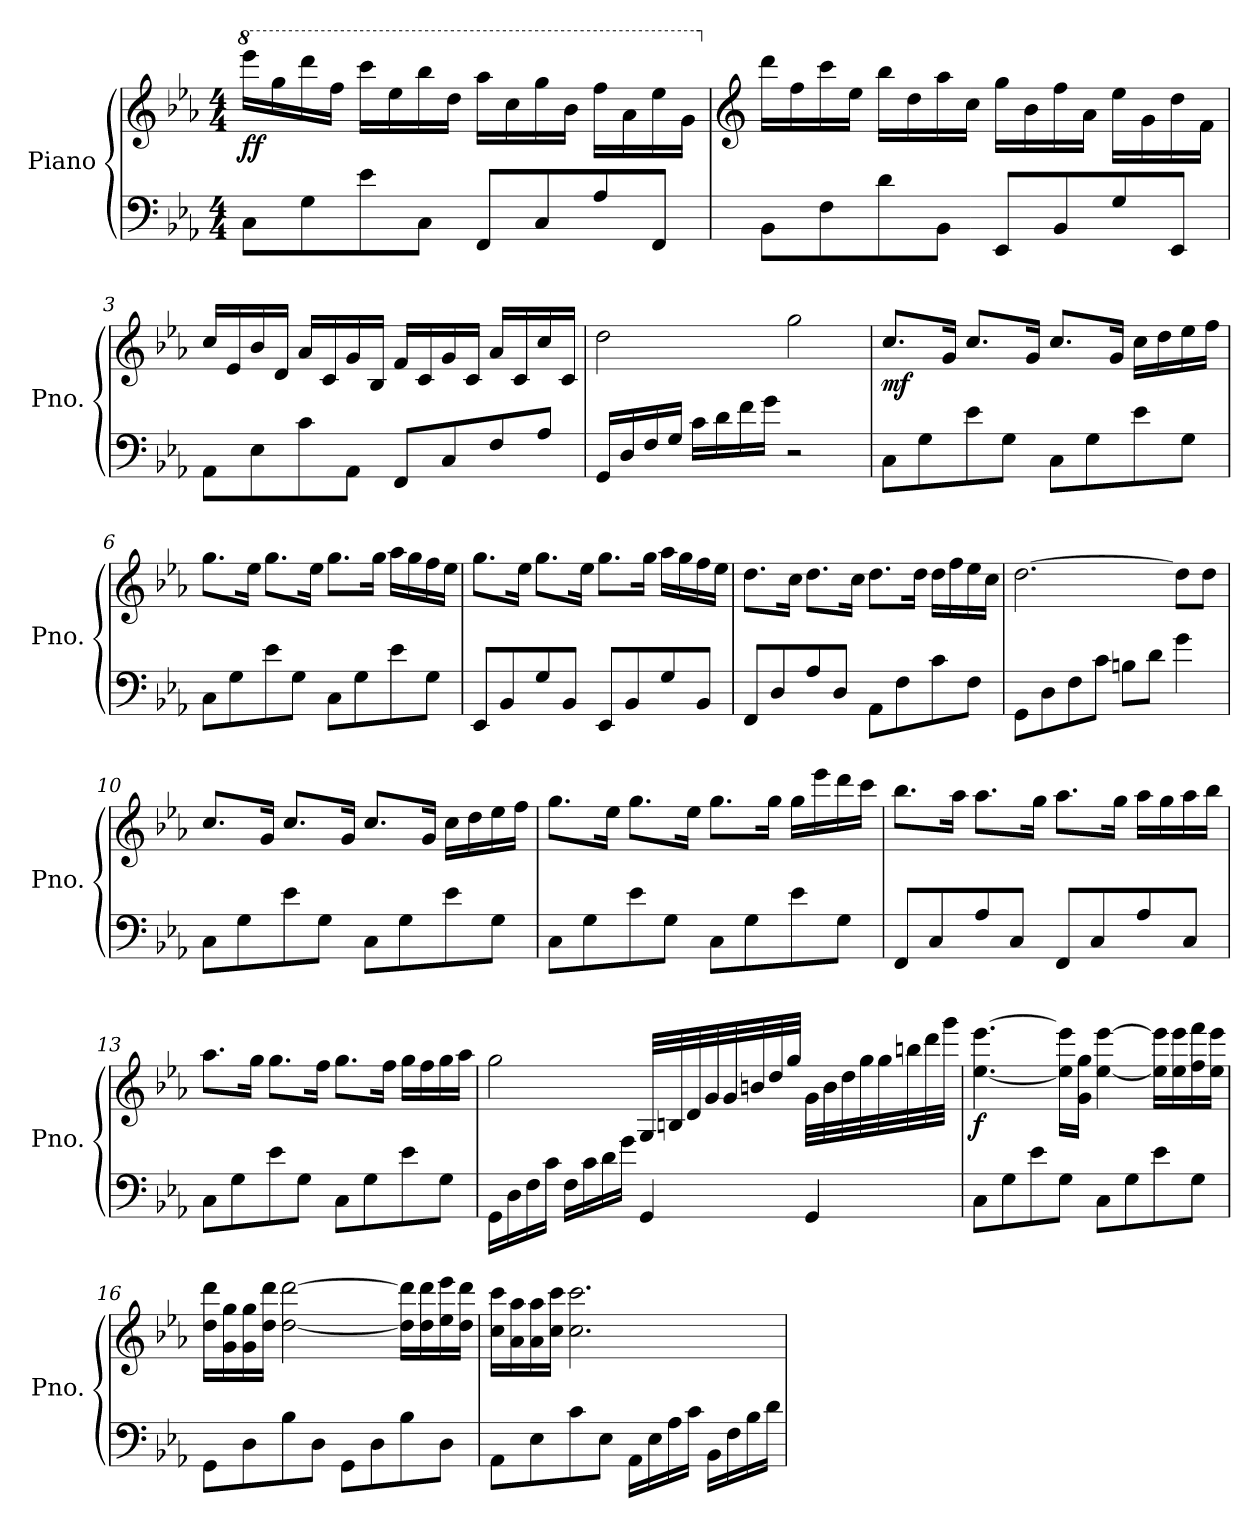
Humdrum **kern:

**kern	**kern	**dynam
*part1	*part1	*part1
*staff2	*staff1	*staff1/2
*I"Piano	*	*
*I'Pno.	*	*
*clefF4	*clefG2	*
*k[b-e-a-]	*k[b-e-a-]	*
*M4/4	*M4/4	*
*MM65	*MM65	*
*	*8va	*
=1	=1	=1
!	!	!LO:DY:b
8C\L	16eeee-\LL	ff
.	16ggg\	.
8G\	16dddd\	.
.	16fff\JJ	.
8e-\	16cccc\LL	.
.	16eee-\	.
8C\J	16bbb-\	.
.	16ddd\JJ	.
8FF/L	16aaa-\LL	.
.	16ccc\	.
8C/	16ggg\	.
.	16bb-\JJ	.
8A-/	16fff\LL	.
.	16aa-\	.
8FF/J	16eee-\	.
.	16gg\JJ	.
=2	=2	=2
*	*clefG2	*
*	*X8va	*
8BB-\L	16ddd\LL	.
.	16ff\	.
8F\	16ccc\	.
.	16ee-\JJ	.
8d\	16bb-\LL	.
.	16dd\	.
8BB-\J	16aa-\	.
.	16cc\JJ	.
8EE-/L	16gg\LL	.
.	16b-\	.
8BB-/	16ff\	.
.	16a-\JJ	.
8G/	16ee-\LL	.
.	16g\	.
8EE-/J	16dd\	.
.	16f\JJ	.
!!LO:LB:g=z
=3	=3	=3
8AA-\L	16cc/LL	.
.	16e-/	.
8E-\	16b-/	.
.	16d/JJ	.
8c\	16a-/LL	.
.	16c/	.
8AA-\J	16g/	.
.	16B-/JJ	.
8FF/L	16f/LL	.
.	16c/	.
8C/	16g/	.
.	16c/JJ	.
8F/	16a-/LL	.
.	16c/	.
8A-/J	16cc/	.
.	16c/JJ	.
=4	=4	=4
16GG/LL	2dd\	.
16D/	.	.
16F/	.	.
16G/JJ	.	.
16c\LL	.	.
16d\	.	.
16f\	.	.
16g\JJ	.	.
2r	2gg\	.
=5	=5	=5
!	!	!LO:DY:b
8C\L	8.cc/L	mf
8G\	.	.
.	16g/Jk	.
8e-\	8.cc/L	.
8G\J	.	.
.	16g/Jk	.
8C\L	8.cc/L	.
8G\	.	.
.	16g/Jk	.
8e-\	16cc\LL	.
.	16dd\	.
8G\J	16ee-\	.
.	16ff\JJ	.
!!LO:LB:g=z
=6	=6	=6
8C\L	8.gg\L	.
8G\	.	.
.	16ee-\Jk	.
8e-\	8.gg\L	.
8G\J	.	.
.	16ee-\Jk	.
8C\L	8.gg\L	.
8G\	.	.
.	16gg\Jk	.
8e-\	16aa-\LL	.
.	16gg\	.
8G\J	16ff\	.
.	16ee-\JJ	.
=7	=7	=7
8EE-/L	8.gg\L	.
8BB-/	.	.
.	16ee-\Jk	.
8G/	8.gg\L	.
8BB-/J	.	.
.	16ee-\Jk	.
8EE-/L	8.gg\L	.
8BB-/	.	.
.	16gg\Jk	.
8G/	16aa-\LL	.
.	16gg\	.
8BB-/J	16ff\	.
.	16ee-\JJ	.
=8	=8	=8
8FF/L	8.dd\L	.
8D/	.	.
.	16cc\Jk	.
8A-/	8.dd\L	.
8D/J	.	.
.	16cc\Jk	.
8AA-\L	8.dd\L	.
8F\	.	.
.	16dd\Jk	.
8c\	16dd\LL	.
.	16ff\	.
8F\J	16ee-\	.
.	16cc\JJ	.
=9	=9	=9
8GG\L	[2.dd\	.
8D\	.	.
8F\	.	.
8c\J	.	.
8Bn\L	.	.
8d\J	.	.
4g\	8dd\L]	.
.	8dd\J	.
!!LO:LB:g=z
=10	=10	=10
8C\L	8.cc/L	.
8G\	.	.
.	16g/Jk	.
8e-\	8.cc/L	.
8G\J	.	.
.	16g/Jk	.
8C\L	8.cc/L	.
8G\	.	.
.	16g/Jk	.
8e-\	16cc\LL	.
.	16dd\	.
8G\J	16ee-\	.
.	16ff\JJ	.
=11	=11	=11
8C\L	8.gg\L	.
8G\	.	.
.	16ee-\Jk	.
8e-\	8.gg\L	.
8G\J	.	.
.	16ee-\Jk	.
8C\L	8.gg\L	.
8G\	.	.
.	16gg\Jk	.
8e-\	16gg\LL	.
.	16eee-\	.
8G\J	16ddd\	.
.	16ccc\JJ	.
=12	=12	=12
8FF/L	8.bb-\L	.
8C/	.	.
.	16aa-\Jk	.
8A-/	8.aa-\L	.
8C/J	.	.
.	16gg\Jk	.
8FF/L	8.aa-\L	.
8C/	.	.
.	16gg\Jk	.
8A-/	16aa-\LL	.
.	16gg\	.
8C/J	16aa-\	.
.	16bb-\JJ	.
!!LO:LB:g=z
=13	=13	=13
8C\L	8.aa-\L	.
8G\	.	.
.	16gg\Jk	.
8e-\	8.gg\L	.
8G\J	.	.
.	16ff\Jk	.
8C\L	8.gg\L	.
8G\	.	.
.	16ff\Jk	.
8e-\	16gg\LL	.
.	16ff\	.
8G\J	16gg\	.
.	16aa-\JJ	.
=14	=14	=14
16GG\LL	2gg\	.
16D\	.	.
16F\	.	.
16c\JJ	.	.
16F\LL	.	.
16c\	.	.
16d\	.	.
16g\JJ	.	.
4GG/	32G/LLL	.
.	32Bn/	.
.	32d/	.
.	32g/	.
.	32g/	.
.	32bn/	.
.	32dd/	.
.	32gg/JJJ	.
4GG/	32g\LLL	.
.	32b\	.
.	32dd\	.
.	32gg\	.
.	32gg\	.
.	32bbn\	.
.	32ddd\	.
.	32ggg\JJJ	.
!!LO:PB:g=z
=15	=15	=15
!	!	!LO:DY:b
8C\L	[4.ee-\ [4.eee-\	f
8G\	.	.
8e-\	.	.
8G\J	16ee-\] 16eee-\]LL	.
.	16g\ 16gg\JJ	.
8C\L	[4ee-\ [4eee-\	.
8G\	.	.
8e-\	16ee-\] 16eee-\]LL	.
.	16ee-\ 16eee-\	.
8G\J	16ff\ 16fff\	.
.	16ee-\ 16eee-\JJ	.
=16	=16	=16
8GG\L	16dd\ 16ddd\LL	.
.	16g\ 16gg\	.
8D\	16g\ 16gg\	.
.	16dd\ 16ddd\JJ	.
8B-\	[2dd\ [2ddd\	.
8D\J	.	.
8GG\L	.	.
8D\	.	.
8B-\	16dd\] 16ddd\]LL	.
.	16dd\ 16ddd\	.
8D\J	16ee-\ 16eee-\	.
.	16dd\ 16ddd\JJ	.
=17	=17	=17
8AA-\L	16cc\ 16ccc\LL	.
.	16a-\ 16aa-\	.
8E-\	16a-\ 16aa-\	.
.	16cc\ 16ccc\JJ	.
8c\	2.cc\ 2.ccc\	.
8E-\J	.	.
16AA-\LL	.	.
16E-\	.	.
16A-\	.	.
16c\JJ	.	.
16BB-\LL	.	.
16F\	.	.
16B-\	.	.
16d\JJ	.	.
=	=	=
*-	*-	*-
